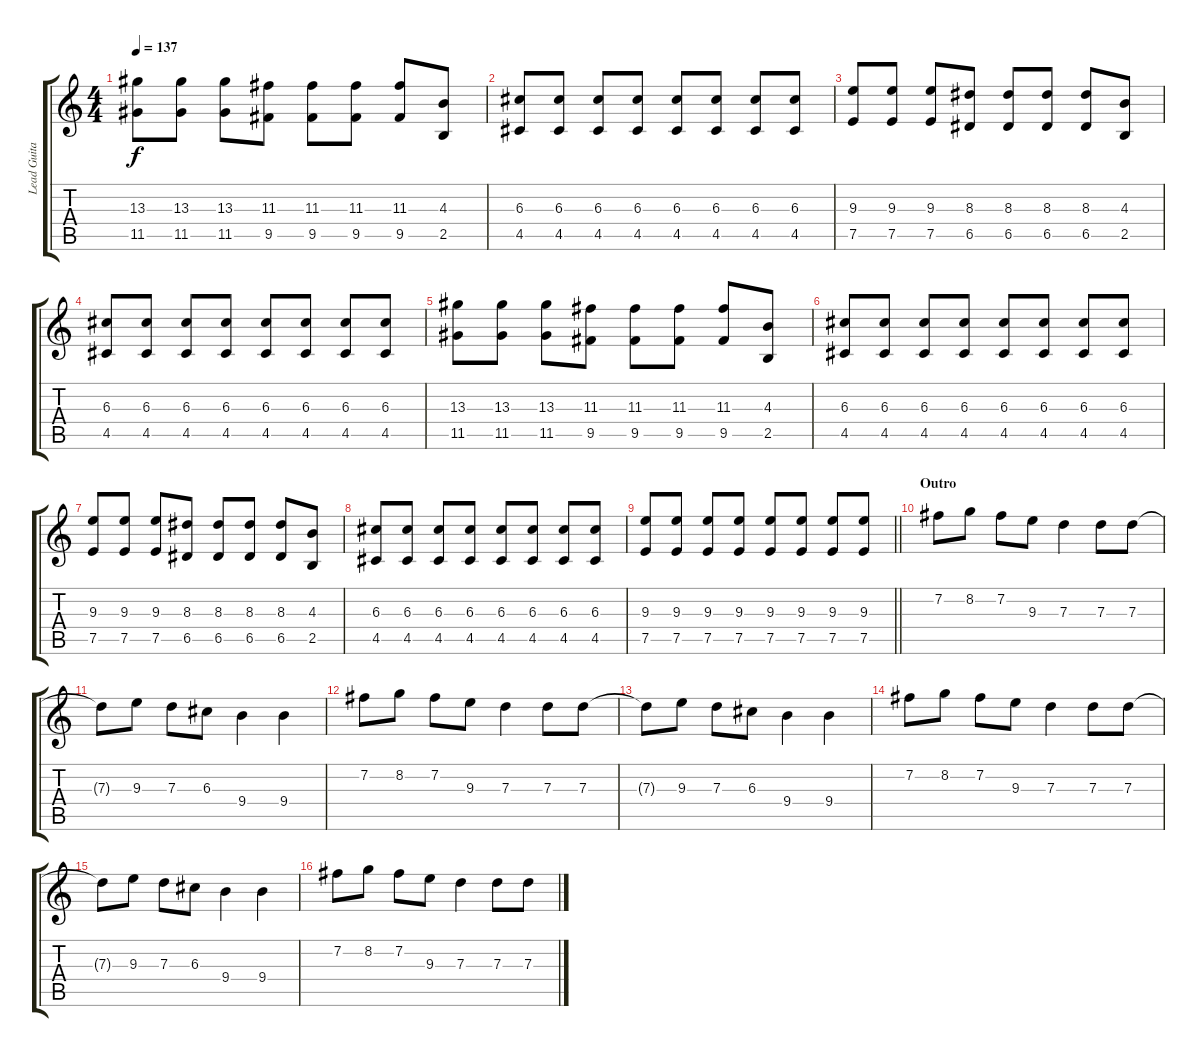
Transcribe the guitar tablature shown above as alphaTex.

\track ("Lead Guitar (Sylvain)" "Lead Guita") {instrument distortionguitar}
\staff {score tabs}
\tuning (E4 B3 G3 D3 A2 E2) {hide}
\ts (4 4)
\tempo 137
\clef g2
\ks c
(13.3 11.5).8{dy f} (13.3 11.5).8 (13.3 11.5).8 (11.3 9.5).8 (11.3 9.5).8 (11.3 9.5).8 (11.3 9.5).8 (4.3 2.5).8 |
(6.3 4.5).8 (6.3 4.5).8 (6.3 4.5).8 (6.3 4.5).8 (6.3 4.5).8 (6.3 4.5).8 (6.3 4.5).8 (6.3 4.5).8 |
(9.3 7.5).8 (9.3 7.5).8 (9.3 7.5).8 (8.3 6.5).8 (8.3 6.5).8 (8.3 6.5).8 (8.3 6.5).8 (4.3 2.5).8 |
(6.3 4.5).8 (6.3 4.5).8 (6.3 4.5).8 (6.3 4.5).8 (6.3 4.5).8 (6.3 4.5).8 (6.3 4.5).8 (6.3 4.5).8 |
(13.3 11.5).8 (13.3 11.5).8 (13.3 11.5).8 (11.3 9.5).8 (11.3 9.5).8 (11.3 9.5).8 (11.3 9.5).8 (4.3 2.5).8 |
(6.3 4.5).8 (6.3 4.5).8 (6.3 4.5).8 (6.3 4.5).8 (6.3 4.5).8 (6.3 4.5).8 (6.3 4.5).8 (6.3 4.5).8 |
(9.3 7.5).8 (9.3 7.5).8 (9.3 7.5).8 (8.3 6.5).8 (8.3 6.5).8 (8.3 6.5).8 (8.3 6.5).8 (4.3 2.5).8 |
(6.3 4.5).8{volume 12} (6.3 4.5).8 (6.3 4.5).8 (6.3 4.5).8 (6.3 4.5).8 (6.3 4.5).8 (6.3 4.5).8 (6.3 4.5).8 |
\barLineRight lightlight
(9.3 7.5).8 (9.3 7.5).8 (9.3 7.5).8 (9.3 7.5).8 (9.3 7.5).8 (9.3 7.5).8 (9.3 7.5).8 (9.3 7.5).8 |
\section ("" "Outro")
7.2.8 8.2.8 7.2.8 9.3.8 7.3.4 7.3.8 7.3.8 |
7.3{t}.8 9.3.8 7.3.8 6.3.8 9.4.4 9.4.4 |
7.2.8 8.2.8 7.2.8 9.3.8 7.3.4 7.3.8 7.3.8 |
7.3{t}.8 9.3.8 7.3.8 6.3.8 9.4.4 9.4.4 |
7.2.8 8.2.8 7.2.8 9.3.8 7.3.4 7.3.8 7.3.8 |
7.3{t}.8 9.3.8 7.3.8 6.3.8 9.4.4 9.4.4 |
7.2.8{volume 6} 8.2.8 7.2.8 9.3.8 7.3.4 7.3.8 7.3.8
